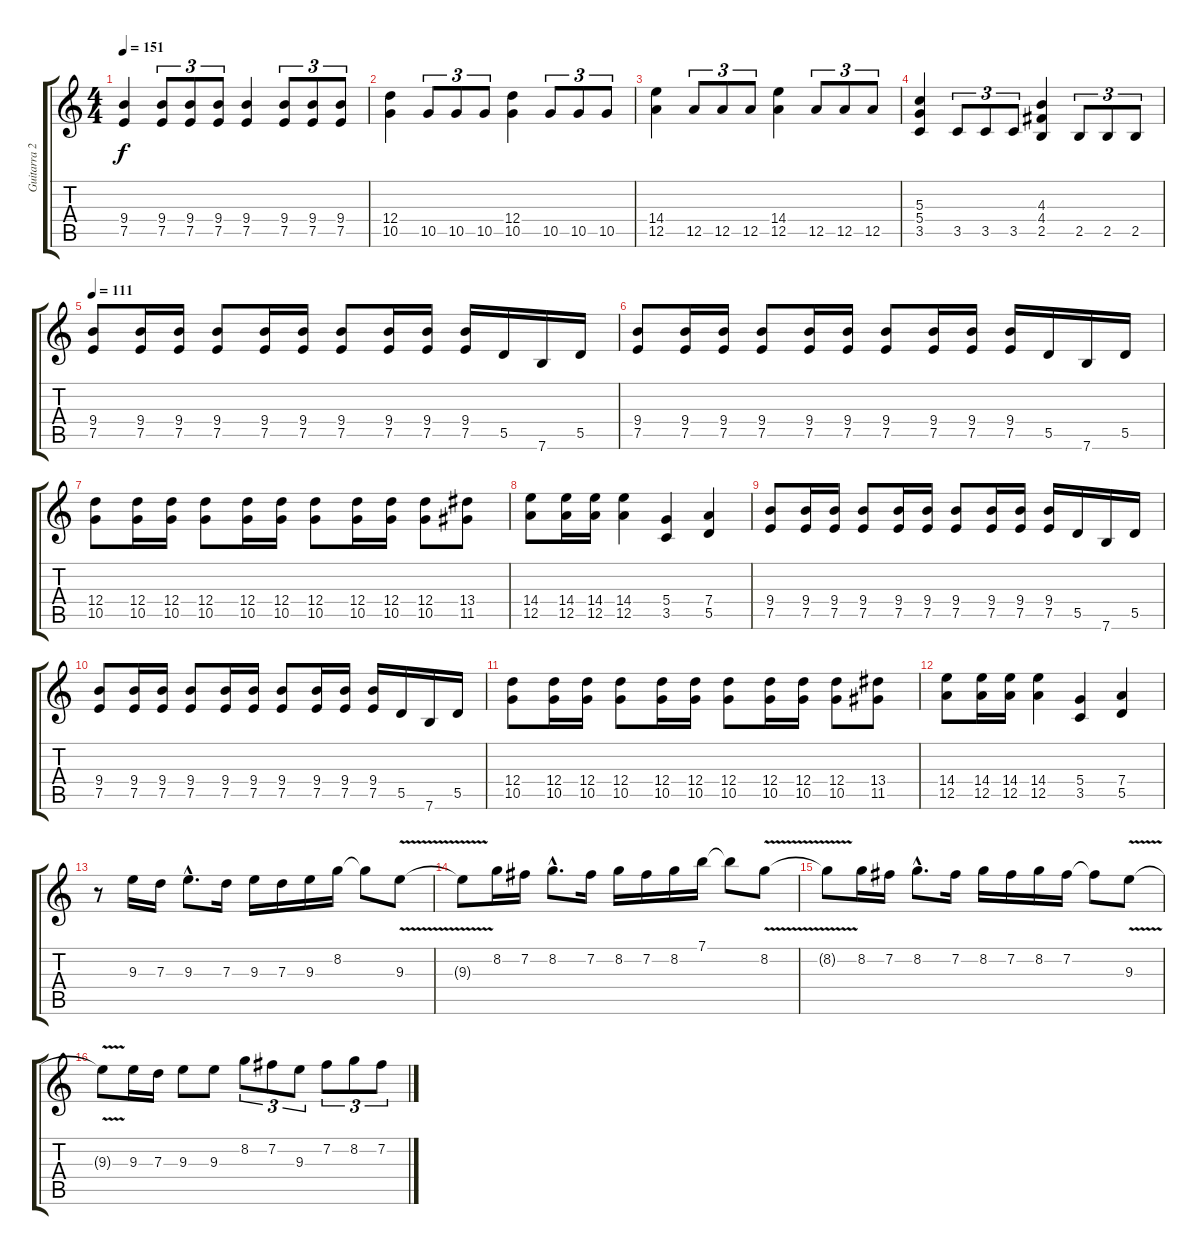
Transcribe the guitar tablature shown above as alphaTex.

\track ("Guitarra 2/ solo" "Guitarra 2") {instrument distortionguitar}
\staff {score tabs}
\tuning (E4 B3 G3 D3 A2 E2) {hide}
\ts (4 4)
\tempo 151
\clef g2
\ks c
(9.4 7.5).4{dy f} (9.4 7.5).8{tu (3 2)} (9.4 7.5).8{tu (3 2)} (9.4 7.5).8{tu (3 2)} (9.4 7.5).4 (9.4 7.5).8{tu (3 2)} (9.4 7.5).8{tu (3 2)} (9.4 7.5).8{tu (3 2)} |
(12.4 10.5).4 10.5.8{tu (3 2)} 10.5.8{tu (3 2)} 10.5.8{tu (3 2)} (12.4 10.5).4 10.5.8{tu (3 2)} 10.5.8{tu (3 2)} 10.5.8{tu (3 2)} |
(14.4 12.5).4 12.5.8{tu (3 2)} 12.5.8{tu (3 2)} 12.5.8{tu (3 2)} (14.4 12.5).4 12.5.8{tu (3 2)} 12.5.8{tu (3 2)} 12.5.8{tu (3 2)} |
(5.3 5.4 3.5).4 3.5.8{tu (3 2)} 3.5.8{tu (3 2)} 3.5.8{tu (3 2)} (4.3 4.4 2.5).4 2.5.8{tu (3 2)} 2.5.8{tu (3 2)} 2.5.8{tu (3 2)} |
\tempo 111
(9.4 7.5).8 (9.4 7.5).16 (9.4 7.5).16 (9.4 7.5).8 (9.4 7.5).16 (9.4 7.5).16 (9.4 7.5).8 (9.4 7.5).16 (9.4 7.5).16 (9.4 7.5).16 5.5.16 7.6.16 5.5.16 |
(9.4 7.5).8 (9.4 7.5).16 (9.4 7.5).16 (9.4 7.5).8 (9.4 7.5).16 (9.4 7.5).16 (9.4 7.5).8 (9.4 7.5).16 (9.4 7.5).16 (9.4 7.5).16 5.5.16 7.6.16 5.5.16 |
(12.4 10.5).8 (12.4 10.5).16 (12.4 10.5).16 (12.4 10.5).8 (12.4 10.5).16 (12.4 10.5).16 (12.4 10.5).8 (12.4 10.5).16 (12.4 10.5).16 (12.4 10.5).8 (13.4 11.5).8 |
(14.4 12.5).8 (14.4 12.5).16 (14.4 12.5).16 (14.4 12.5).4 (5.4 3.5).4 (7.4 5.5).4 |
(9.4 7.5).8 (9.4 7.5).16 (9.4 7.5).16 (9.4 7.5).8 (9.4 7.5).16 (9.4 7.5).16 (9.4 7.5).8 (9.4 7.5).16 (9.4 7.5).16 (9.4 7.5).16 5.5.16 7.6.16 5.5.16 |
(9.4 7.5).8 (9.4 7.5).16 (9.4 7.5).16 (9.4 7.5).8 (9.4 7.5).16 (9.4 7.5).16 (9.4 7.5).8 (9.4 7.5).16 (9.4 7.5).16 (9.4 7.5).16 5.5.16 7.6.16 5.5.16 |
(12.4 10.5).8 (12.4 10.5).16 (12.4 10.5).16 (12.4 10.5).8 (12.4 10.5).16 (12.4 10.5).16 (12.4 10.5).8 (12.4 10.5).16 (12.4 10.5).16 (12.4 10.5).8 (13.4 11.5).8 |
(14.4 12.5).8 (14.4 12.5).16 (14.4 12.5).16 (14.4 12.5).4 (5.4 3.5).4 (7.4 5.5).4 |
r.8 9.3.16 7.3.16 9.3{hac}.8{d} 7.3.16 9.3.16 7.3.16 9.3.16 8.2.16 8.2{t}.8 9.3{v}.8 |
9.3{t}.8 8.2.16 7.2.16 8.2{hac}.8{d} 7.2.16 8.2.16 7.2.16 8.2.16 7.1.16 7.1{t}.8 8.2{v}.8 |
8.2{t}.8 8.2.16 7.2.16 8.2{hac}.8{d} 7.2.16 8.2.16 7.2.16 8.2.16 7.2.16 7.2{t}.8 9.3{v}.8 |
9.3{t}.8 9.3.16 7.3.16 9.3.8 9.3.8 8.2.8{tu (3 2)} 7.2.8{tu (3 2)} 9.3.8{tu (3 2)} 7.2.8{tu (3 2)} 8.2.8{tu (3 2)} 7.2.8{tu (3 2)}
